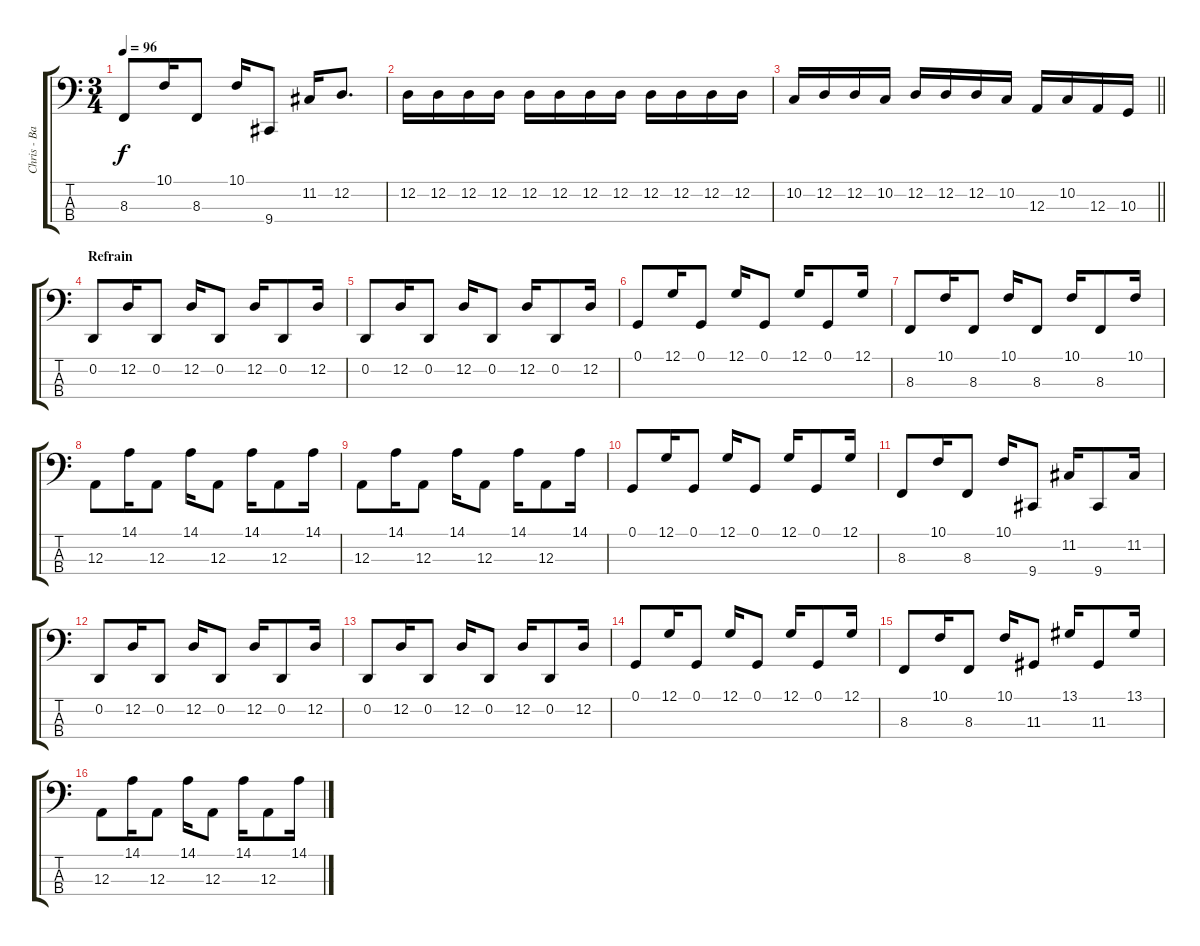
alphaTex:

\track ("Chris - Bass" "Chris - Ba") {instrument lead2sawtooth}
\staff {score tabs}
\tuning (G2 D2 A1 E1) {hide}
\ts (3 4)
\tempo 96
\clef f4
\ks c
8.3.8{dy f} 10.1.16 8.3.8 10.1.16 9.4.8 11.2.16 12.2.8{d volume 16 instrument electricbassfinger} |
12.2.16 12.2.16 12.2.16 12.2.16 12.2.16 12.2.16 12.2.16 12.2.16 12.2.16 12.2.16 12.2.16 12.2.16 |
\barLineRight lightlight
10.2.16 12.2.16 12.2.16 10.2.16 12.2.16 12.2.16 12.2.16 10.2.16 12.3.16 10.2.16 12.3.16 10.3.16 |
\section ("" "Refrain")
0.2.8{volume 13 instrument lead2sawtooth} 12.2.16 0.2.8 12.2.16 0.2.8 12.2.16 0.2.8 12.2.16 |
0.2.8 12.2.16 0.2.8 12.2.16 0.2.8 12.2.16 0.2.8 12.2.16 |
0.1.8 12.1.16 0.1.8 12.1.16 0.1.8 12.1.16 0.1.8 12.1.16 |
8.3.8 10.1.16 8.3.8 10.1.16 8.3.8 10.1.16 8.3.8 10.1.16 |
12.3.8 14.1.16 12.3.8 14.1.16 12.3.8 14.1.16 12.3.8 14.1.16 |
12.3.8 14.1.16 12.3.8 14.1.16 12.3.8 14.1.16 12.3.8 14.1.16 |
0.1.8 12.1.16 0.1.8 12.1.16 0.1.8 12.1.16 0.1.8 12.1.16 |
8.3.8 10.1.16 8.3.8 10.1.16 9.4.8 11.2.16 9.4.8 11.2.16 |
0.2.8 12.2.16 0.2.8 12.2.16 0.2.8 12.2.16 0.2.8 12.2.16 |
0.2.8 12.2.16 0.2.8 12.2.16 0.2.8 12.2.16 0.2.8 12.2.16 |
0.1.8 12.1.16 0.1.8 12.1.16 0.1.8 12.1.16 0.1.8 12.1.16 |
8.3.8 10.1.16 8.3.8 10.1.16 11.3.8 13.1.16 11.3.8 13.1.16 |
12.3.8 14.1.16 12.3.8 14.1.16 12.3.8 14.1.16 12.3.8 14.1.16
